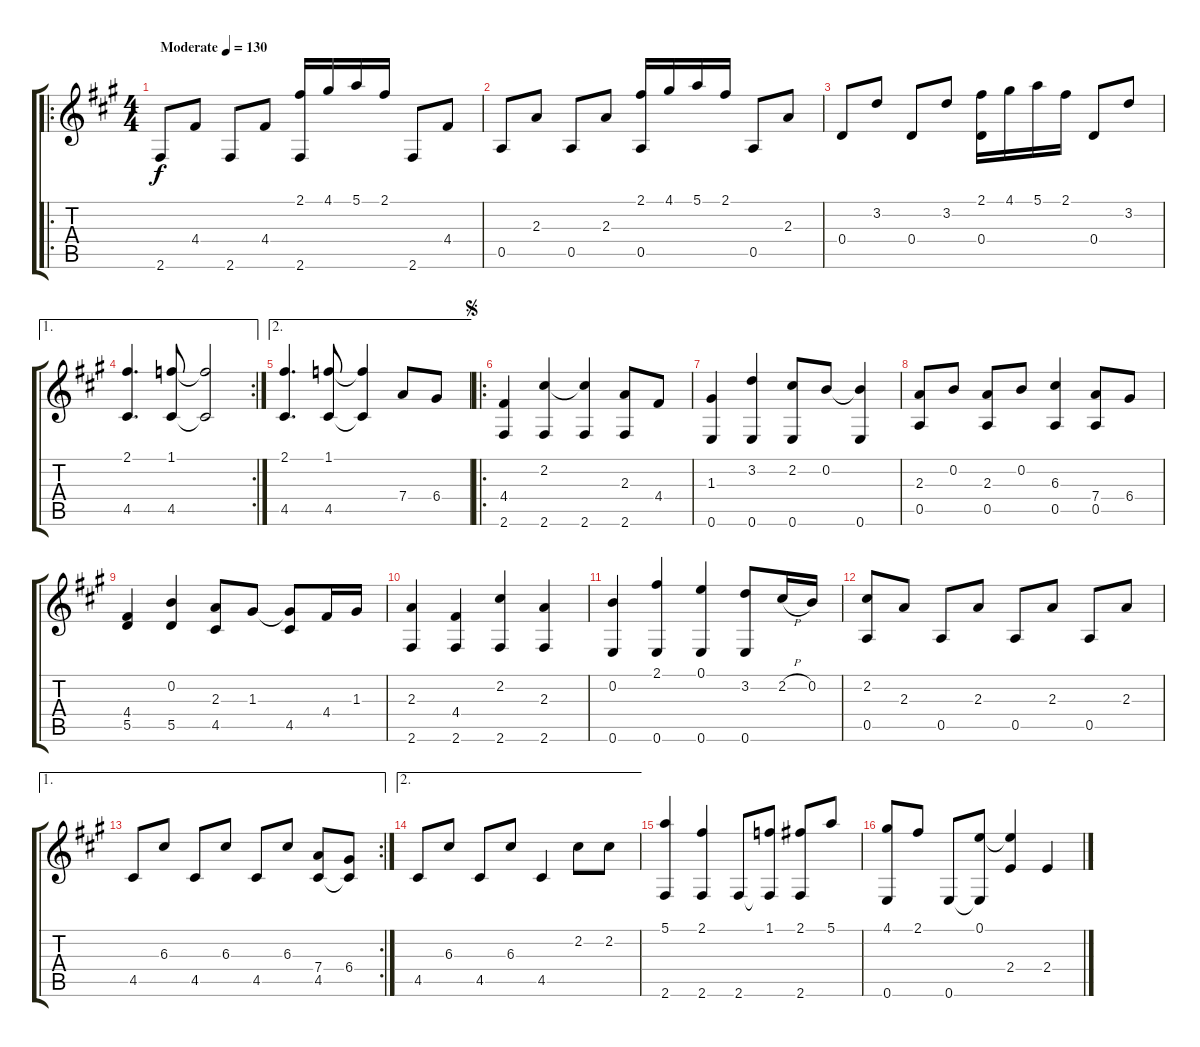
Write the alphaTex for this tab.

\track "" {instrument acousticguitarsteel}
\staff {score tabs}
\tuning (E4 B3 G3 D3 A2 E2) {hide}
\ro
\ts (4 4)
\tempo (130 "Moderate")
\clef g2
\ks a
2.6.8{dy f instrument acousticguitarsteel} 4.4.8 2.6.8 4.4.8 (2.1 2.6).16 4.1.16 5.1.16 2.1.16 2.6.8 4.4.8 |
0.5.8 2.3.8 0.5.8 2.3.8 (2.1 0.5).16 4.1.16 5.1.16 2.1.16 0.5.8 2.3.8 |
0.4.8 3.2.8 0.4.8 3.2.8 (2.1 0.4).16 4.1.16 5.1.16 2.1.16 0.4.8 3.2.8 |
\ae 1
\rc 2
(2.1 4.5).4{d} (1.1 4.5).8 (1.1{t} 4.5{t}).2 |
\ae 2
(2.1 4.5).4{d} (1.1 4.5).8 (1.1{t} 4.5{t}).4 7.4.8 6.4.8 |
\ro
\jump segno
(4.4 2.6).4 (2.2 2.6).4 (2.2{t} 2.6).4 (2.3 2.6).8 4.4.8 |
(1.3 0.6).4 (3.2 0.6).4 (2.2 0.6).8 0.2.8 (0.2{t} 0.6).4 |
(2.3 0.5).8 0.2.8 (2.3 0.5).8 0.2.8 (6.3 0.5).4 (7.4 0.5).8 6.4.8 |
(4.4 5.5).4 (0.2 5.5).4 (2.3 4.5).8 1.3.8 (1.3{t} 4.5).8 4.4.16 1.3.16 |
(2.3 2.6).4 (4.4 2.6).4 (2.2 2.6).4 (2.3 2.6).4 |
(0.2 0.6).4 (2.1 0.6).4 (0.1 0.6).4 (3.2 0.6).8 2.2{h}.16 0.2.16 |
(2.2 0.5).8 2.3.8 0.5.8 2.3.8 0.5.8 2.3.8 0.5.8 2.3.8 |
\ae 1
\rc 2
4.5.8 6.3.8 4.5.8 6.3.8 4.5.8 6.3.8 (7.4 4.5).8 (6.4 4.5{t}).8 |
\ae 2
4.5.8 6.3.8 4.5.8 6.3.8 4.5.4 2.2.8 2.2.8 |
(5.1 2.6).4 (2.1 2.6).4 2.6.8 (1.1 2.6{t}).8 (2.1 2.6).8 5.1.8 |
(4.1 0.6).8 2.1.8 0.6.8 (0.1 0.6{t}).8 (0.1{t} 2.4).4 2.4.4
